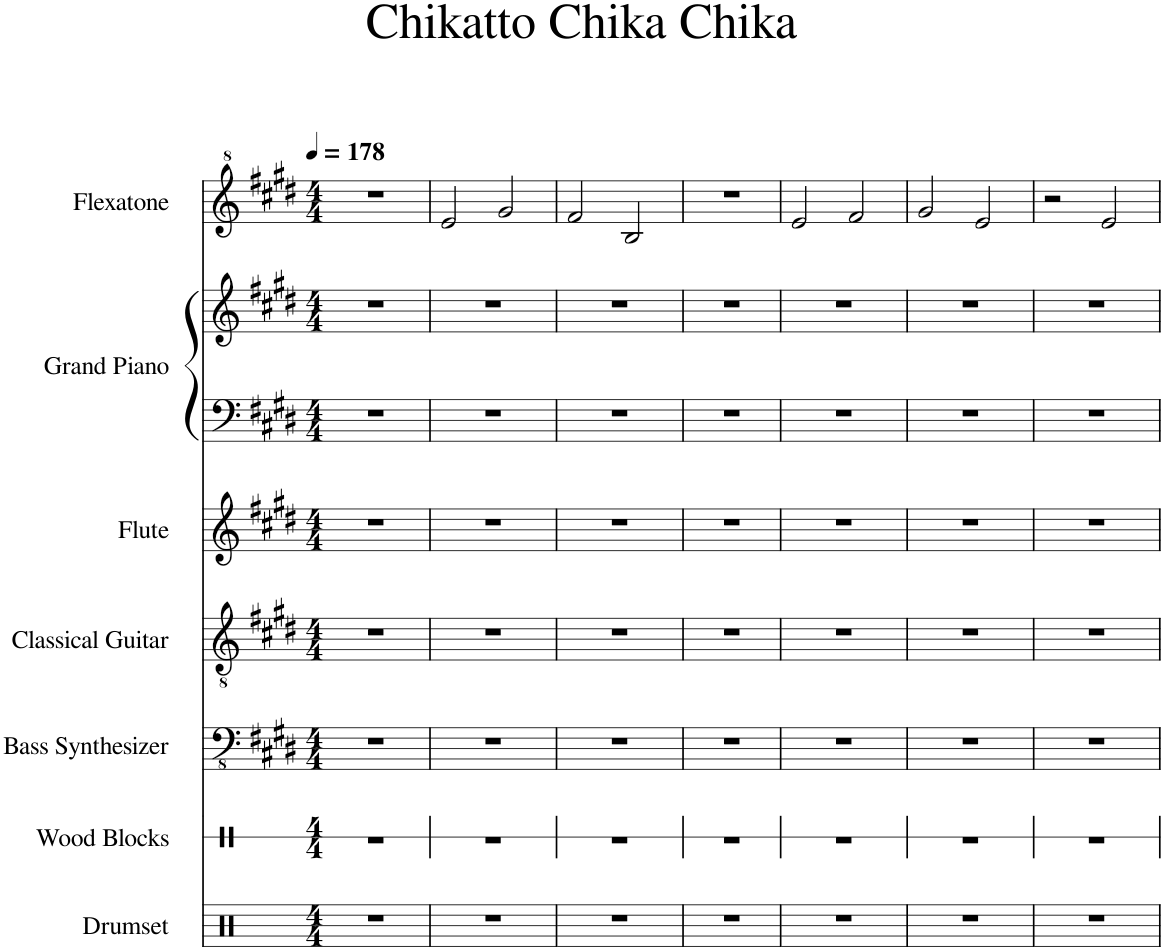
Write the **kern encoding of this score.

**kern	**kern	**kern	**kern	**kern	**kern	**kern	**kern
*part7	*part6	*part5	*part4	*part3	*part2	*part2	*part1
*staff8	*staff7	*staff6	*staff5	*staff4	*staff3	*staff2	*staff1
*I"Drumset	*I"Wood Blocks	*I"Bass Synthesizer	*I"Classical Guitar	*I"Flute	*I"Grand Piano	*	*I"Flexatone
*I'D. Set	*I'Wd. Bl.	*I'Synth.	*I'Guit.	*I'Fl.	*I'Pno.	*	*I'Flt.
*	*stria1	*	*	*	*	*	*
*clefX	*clefX	*clefFv4	*clefGv2	*clefG2	*clefF4	*clefG2	*clefG^2
*k[]	*k[]	*k[f#c#g#d#]	*k[f#c#g#d#]	*k[f#c#g#d#]	*k[f#c#g#d#]	*k[f#c#g#d#]	*k[f#c#g#d#]
*M4/4	*M4/4	*M4/4	*M4/4	*M4/4	*M4/4	*M4/4	*M4/4
*MM178	*MM178	*MM178	*MM178	*MM178	*MM178	*MM178	*MM178
=1	=1	=1	=1	=1	=1	=1	=1
1r	1r	1r	1r	1r	1r	1r	1r
=2	=2	=2	=2	=2	=2	=2	=2
1r	1r	1r	1r	1r	1r	1r	2ee/
.	.	.	.	.	.	.	2gg#/
=3	=3	=3	=3	=3	=3	=3	=3
1r	1r	1r	1r	1r	1r	1r	2ff#/
.	.	.	.	.	.	.	2b/
=4	=4	=4	=4	=4	=4	=4	=4
1r	1r	1r	1r	1r	1r	1r	1r
=5	=5	=5	=5	=5	=5	=5	=5
1r	1r	1r	1r	1r	1r	1r	2ee/
.	.	.	.	.	.	.	2ff#/
=6	=6	=6	=6	=6	=6	=6	=6
1r	1r	1r	1r	1r	1r	1r	2gg#/
.	.	.	.	.	.	.	2ee/
=7	=7	=7	=7	=7	=7	=7	=7
1r	1r	1r	1r	1r	1r	1r	2r
.	.	.	.	.	.	.	2ee/
=	=	=	=	=	=	=	=
*-	*-	*-	*-	*-	*-	*-	*-
